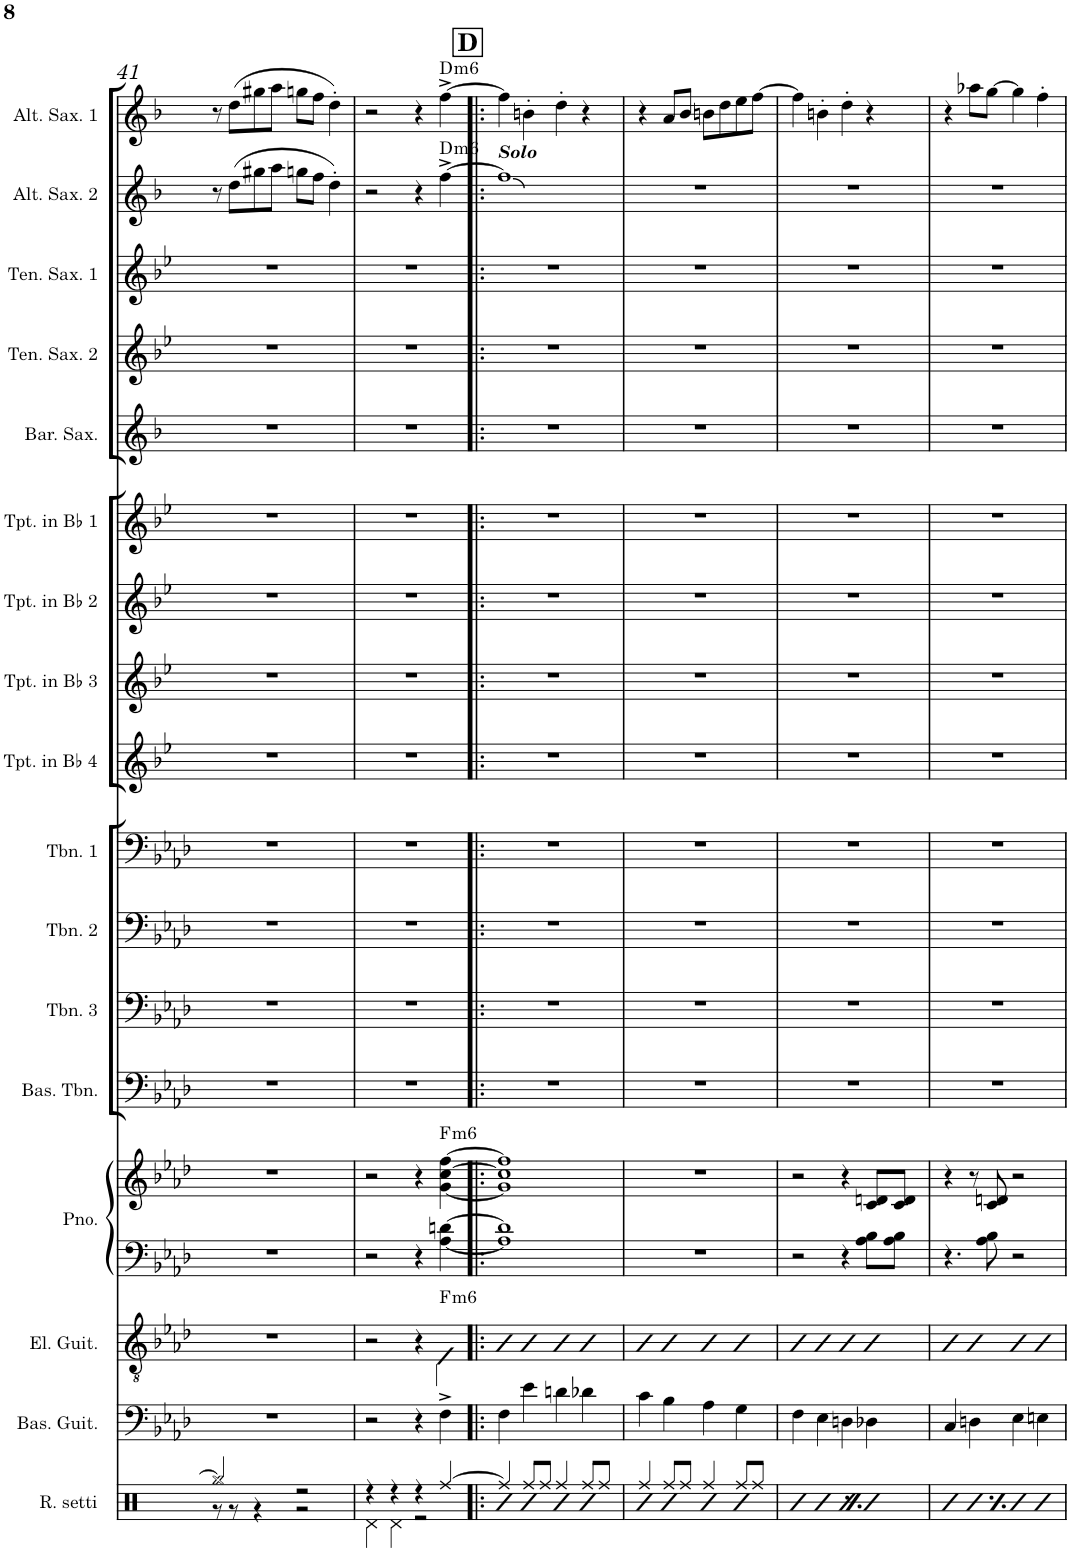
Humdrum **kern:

**kern	**kern	**kern	**harte	**kern	**kern	**harte	**kern	**kern	**kern	**kern	**kern	**kern	**kern	**kern	**kern	**kern	**kern	**kern	**harte	**kern	**harte
*part17	*part16	*part15	*part15	*part14	*part14	*part14	*part13	*part12	*part11	*part10	*part9	*part8	*part7	*part6	*part5	*part4	*part3	*part2	*part2	*part1	*part1
*staff18	*staff17	*staff16	*	*staff15	*staff14	*	*staff13	*staff12	*staff11	*staff10	*staff9	*staff8	*staff7	*staff6	*staff5	*staff4	*staff3	*staff2	*	*staff1	*
*I"Rumpusetti	*I"Bassokitara	*I"Sähkökitara	*	*I"Piano	*	*	*I"Bassopasuuna	*I"Pasuuna 3	*I"Pasuuna 2	*I"Pasuuna 1	*I"Trumpetti in Bb 4	*I"Trumpetti in Bb 3	*I"Trumpetti in Bb 2	*I"Trumpetti in Bb 1	*I"Baritonisaksofoni	*I"Tenorisaksofoni 2	*I"Tenorisaksofoni 1	*I"Alttosaksofoni 2	*	*I"Alttosaksofoni 1	*
*I'R. setti	*	*	*	*I'Pno.	*	*	*	*	*	*	*I'Tpt. in Bb 4	*I'Tpt. in Bb 3	*I'Tpt. in Bb 2	*I'Tpt. in Bb 1	*	*	*	*	*	*	*
!!LO:PB:g=z
*clefX	*clefF4	*clefGv2	*	*clefF4	*clefG2	*	*clefF4	*clefF4	*clefF4	*clefF4	*clefG2	*clefG2	*clefG2	*clefG2	*clefG2	*clefG2	*clefG2	*clefG2	*	*clefG2	*
*	*Trd7c12	*	*	*	*	*	*	*	*	*	*Trd1c2	*Trd1c2	*Trd1c2	*Trd1c2	*Trd12c21	*Trd8c14	*Trd8c14	*Trd5c9	*	*Trd5c9	*
*k[]	*k[b-e-a-d-]	*k[b-e-a-d-]	*	*k[b-e-a-d-]	*k[b-e-a-d-]	*	*k[b-e-a-d-]	*k[b-e-a-d-]	*k[b-e-a-d-]	*k[b-e-a-d-]	*k[b-e-]	*k[b-e-]	*k[b-e-]	*k[b-e-]	*k[b-]	*k[b-e-]	*k[b-e-]	*k[b-]	*	*k[b-]	*
*M4/4	*M4/4	*M4/4	*	*M4/4	*M4/4	*	*M4/4	*M4/4	*M4/4	*M4/4	*M4/4	*M4/4	*M4/4	*M4/4	*M4/4	*M4/4	*M4/4	*M4/4	*	*M4/4	*
=41	=41	=41	=41	=41	=41	=41	=41	=41	=41	=41	=41	=41	=41	=41	=41	=41	=41	=41	=41	=41	=41
*^	*	*	*	*	*	*	*	*	*	*	*	*	*	*	*	*	*	*	*	*	*
2Rgg/]	8r	1r	1r	.	1r	1r	.	1r	1r	1r	1r	1r	1r	1r	1r	1r	1r	1r	8r	.	8r	.
.	8r	.	.	.	.	.	.	.	.	.	.	.	.	.	.	.	.	.	(8dd\L	.	(8dd\L	.
.	4r	.	.	.	.	.	.	.	.	.	.	.	.	.	.	.	.	.	8gg#X\	.	8gg#X\	.
.	.	.	.	.	.	.	.	.	.	.	.	.	.	.	.	.	.	.	8aa\J	.	8aa\J	.
2r	2r	.	.	.	.	.	.	.	.	.	.	.	.	.	.	.	.	.	8ggn\L	.	8ggn\L	.
.	.	.	.	.	.	.	.	.	.	.	.	.	.	.	.	.	.	.	8ff\J	.	8ff\J	.
.	.	.	.	.	.	.	.	.	.	.	.	.	.	.	.	.	.	.	4dd'\)	.	4dd'\)	.
=42	=42	=42	=42	=42	=42	=42	=42	=42	=42	=42	=42	=42	=42	=42	=42	=42	=42	=42	=42	=42	=42	=42
4r	4Rd\	2r	2r	.	2r	2r	.	1r	1r	1r	1r	1r	1r	1r	1r	1r	1r	1r	2r	.	2r	.
4r	4Rd\	.	.	.	.	.	.	.	.	.	.	.	.	.	.	.	.	.	.	.	.	.
4r	2r	4r	4r	.	4r	4r	.	.	.	.	.	.	.	.	.	.	.	.	4r	.	4r	.
!	!	!	!	!LO:H:kt=m6	!	!	!LO:H:kt=m6	!	!	!	!	!	!	!	!	!	!	!	!	!LO:H:kt=m6	!	!LO:H:kt=m6
[4Rff/	.	4F^\	4F\	F:min6	[4A-\ [4dn\	[4g\ [4cc\ [4ff\	F:min6	.	.	.	.	.	.	.	.	.	.	.	[4ff^\	D:min6	[4ff^\	D:min6
!!LO:REH:place=s1:a:B:cj:fs=14:t=D
=43!|:	=43!|:	=43!|:	=43!|:	=43!|:	=43!|:	=43!|:	=43!|:	=43!|:	=43!|:	=43!|:	=43!|:	=43!|:	=43!|:	=43!|:	=43!|:	=43!|:	=43!|:	=43!|:	=43!|:	=43!|:	=43!|:	=43!|:
!	!	!	!	!	!	!	!	!	!	!	!	!	!	!	!	!	!	!	!	!	!LO:TX:b:Bi:t=Solo	!
4Rff/]	4R	4F\	4B-	.	1A-] 1d]	1g] 1cc] 1ff]	.	1r	1r	1r	1r	1r	1r	1r	1r	1r	1r	1r	1ff]	.	4ff\]	.
8Rff/L	4R	4e-\	4B-	.	.	.	.	.	.	.	.	.	.	.	.	.	.	.	.	.	4bn'\	.
8Rff/J	.	.	.	.	.	.	.	.	.	.	.	.	.	.	.	.	.	.	.	.	.	.
4Rff/	4R	4dn\	4B-	.	.	.	.	.	.	.	.	.	.	.	.	.	.	.	.	.	4dd'\	.
8Rff/L	4R	4d-X\	4B-	.	.	.	.	.	.	.	.	.	.	.	.	.	.	.	.	.	4r	.
8Rff/J	.	.	.	.	.	.	.	.	.	.	.	.	.	.	.	.	.	.	.	.	.	.
=44	=44	=44	=44	=44	=44	=44	=44	=44	=44	=44	=44	=44	=44	=44	=44	=44	=44	=44	=44	=44	=44	=44
4Rff/	4R	4c\	4B-	.	1r	1r	.	1r	1r	1r	1r	1r	1r	1r	1r	1r	1r	1r	1r	.	4r	.
8Rff/L	4R	4B-\	4B-	.	.	.	.	.	.	.	.	.	.	.	.	.	.	.	.	.	8a/L	.
8Rff/J	.	.	.	.	.	.	.	.	.	.	.	.	.	.	.	.	.	.	.	.	8b-/J	.
4Rff/	4R	4A-\	4B-	.	.	.	.	.	.	.	.	.	.	.	.	.	.	.	.	.	8bn\L	.
.	.	.	.	.	.	.	.	.	.	.	.	.	.	.	.	.	.	.	.	.	8dd\	.
8Rff/L	4R	4G\	4B-	.	.	.	.	.	.	.	.	.	.	.	.	.	.	.	.	.	8ee\	.
8Rff/J	.	.	.	.	.	.	.	.	.	.	.	.	.	.	.	.	.	.	.	.	[8ff\J	.
=45	=45	=45	=45	=45	=45	=45	=45	=45	=45	=45	=45	=45	=45	=45	=45	=45	=45	=45	=45	=45	=45	=45
4Rff/	4R	4F\	4B-	.	2r	2r	.	1r	1r	1r	1r	1r	1r	1r	1r	1r	1r	1r	1r	.	4ff\]	.
8Rff/L	4R	4E-\	4B-	.	.	.	.	.	.	.	.	.	.	.	.	.	.	.	.	.	4bn'\	.
8Rff/J	.	.	.	.	.	.	.	.	.	.	.	.	.	.	.	.	.	.	.	.	.	.
4Rff/	4R	4Dn\	4B-	.	4r	4r	.	.	.	.	.	.	.	.	.	.	.	.	.	.	4dd'\	.
8Rff/L	4R	4D-X\	4B-	.	8A-\ 8B-\L	8c/ 8dn/L	.	.	.	.	.	.	.	.	.	.	.	.	.	.	4r	.
8Rff/J	.	.	.	.	8A-\ 8B-\J	8c/ 8d/J	.	.	.	.	.	.	.	.	.	.	.	.	.	.	.	.
=46	=46	=46	=46	=46	=46	=46	=46	=46	=46	=46	=46	=46	=46	=46	=46	=46	=46	=46	=46	=46	=46	=46
4Rff/	4R	4C/	4B-	.	4.r	4r	.	1r	1r	1r	1r	1r	1r	1r	1r	1r	1r	1r	1r	.	4r	.
8Rff/L	4R	4Dn\	4B-	.	.	8r	.	.	.	.	.	.	.	.	.	.	.	.	.	.	8aa-X\L	.
8Rff/J	.	.	.	.	8A-\ 8B-\	8c/ 8dn/	.	.	.	.	.	.	.	.	.	.	.	.	.	.	[8gg\J	.
4Rff/	4R	4E-\	4B-	.	2r	2r	.	.	.	.	.	.	.	.	.	.	.	.	.	.	4gg\]	.
8Rff/L	4R	4En\	4B-	.	.	.	.	.	.	.	.	.	.	.	.	.	.	.	.	.	4ff'\	.
8Rff/J	.	.	.	.	.	.	.	.	.	.	.	.	.	.	.	.	.	.	.	.	.	.
*v	*v	*	*	*	*	*	*	*	*	*	*	*	*	*	*	*	*	*	*	*	*	*
=	=	=	=	=	=	=	=	=	=	=	=	=	=	=	=	=	=	=	=	=	=
*-	*-	*-	*-	*-	*-	*-	*-	*-	*-	*-	*-	*-	*-	*-	*-	*-	*-	*-	*-	*-	*-
